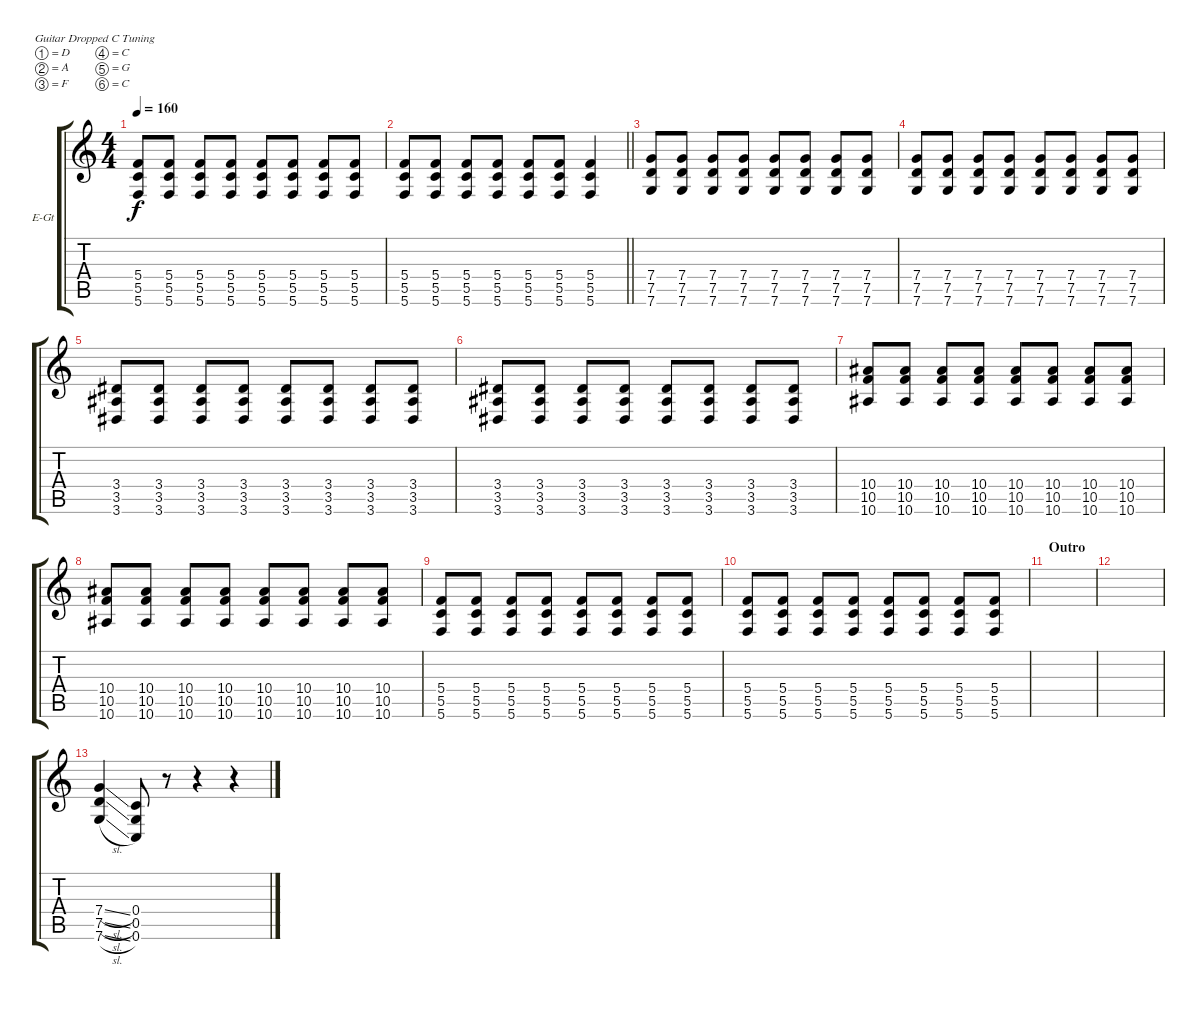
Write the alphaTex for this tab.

\bracketExtendMode groupsimilarinstruments
\firstSystemTrackNameOrientation horizontal
\otherSystemsTrackNameOrientation horizontal
\track ("Guitar 1" "E-Gt") {instrument distortionguitar}
\staff {score tabs}
\tuning (D4 A3 F3 C3 G2 C2)
\ts (4 4)
\tempo 160
\clef g2
\ks c
(5.4 5.5 5.6).8{dy f} (5.4 5.5 5.6).8 (5.4 5.5 5.6).8 (5.4 5.5 5.6).8 (5.4 5.5 5.6).8 (5.4 5.5 5.6).8 (5.4 5.5 5.6).8 (5.4 5.5 5.6).8 |
\barLineRight lightlight
(5.4 5.5 5.6).8 (5.4 5.5 5.6).8 (5.4 5.5 5.6).8 (5.4 5.5 5.6).8 (5.4 5.5 5.6).8 (5.4 5.5 5.6).8 (5.4 5.5 5.6).4 |
(7.4 7.5 7.6).8 (7.4 7.5 7.6).8 (7.4 7.5 7.6).8 (7.4 7.5 7.6).8 (7.4 7.5 7.6).8 (7.4 7.5 7.6).8 (7.4 7.5 7.6).8 (7.4 7.5 7.6).8 |
(7.4 7.5 7.6).8 (7.4 7.5 7.6).8 (7.4 7.5 7.6).8 (7.4 7.5 7.6).8 (7.4 7.5 7.6).8 (7.4 7.5 7.6).8 (7.4 7.5 7.6).8 (7.4 7.5 7.6).8 |
(3.4 3.5 3.6).8 (3.4 3.5 3.6).8 (3.4 3.5 3.6).8 (3.4 3.5 3.6).8 (3.4 3.5 3.6).8 (3.4 3.5 3.6).8 (3.4 3.5 3.6).8 (3.4 3.5 3.6).8 |
(3.4 3.5 3.6).8 (3.4 3.5 3.6).8 (3.4 3.5 3.6).8 (3.4 3.5 3.6).8 (3.4 3.5 3.6).8 (3.4 3.5 3.6).8 (3.4 3.5 3.6).8 (3.4 3.5 3.6).8 |
(10.4 10.5 10.6).8 (10.4 10.5 10.6).8 (10.4 10.5 10.6).8 (10.4 10.5 10.6).8 (10.4 10.5 10.6).8 (10.4 10.5 10.6).8 (10.4 10.5 10.6).8 (10.4 10.5 10.6).8 |
(10.4 10.5 10.6).8 (10.4 10.5 10.6).8 (10.4 10.5 10.6).8 (10.4 10.5 10.6).8 (10.4 10.5 10.6).8 (10.4 10.5 10.6).8 (10.4 10.5 10.6).8 (10.4 10.5 10.6).8 |
(5.4 5.5 5.6).8 (5.4 5.5 5.6).8 (5.4 5.5 5.6).8 (5.4 5.5 5.6).8 (5.4 5.5 5.6).8 (5.4 5.5 5.6).8 (5.4 5.5 5.6).8 (5.4 5.5 5.6).8 |
(5.4 5.5 5.6).8 (5.4 5.5 5.6).8 (5.4 5.5 5.6).8 (5.4 5.5 5.6).8 (5.4 5.5 5.6).8 (5.4 5.5 5.6).8 (5.4 5.5 5.6).8 (5.4 5.5 5.6).8 |
\section ("" "Outro")
|
|
(7.4{sl} 7.5{sl} 7.6{sl}).4 (0.6 0.5 0.4).8 r.8 r.4 r.4
